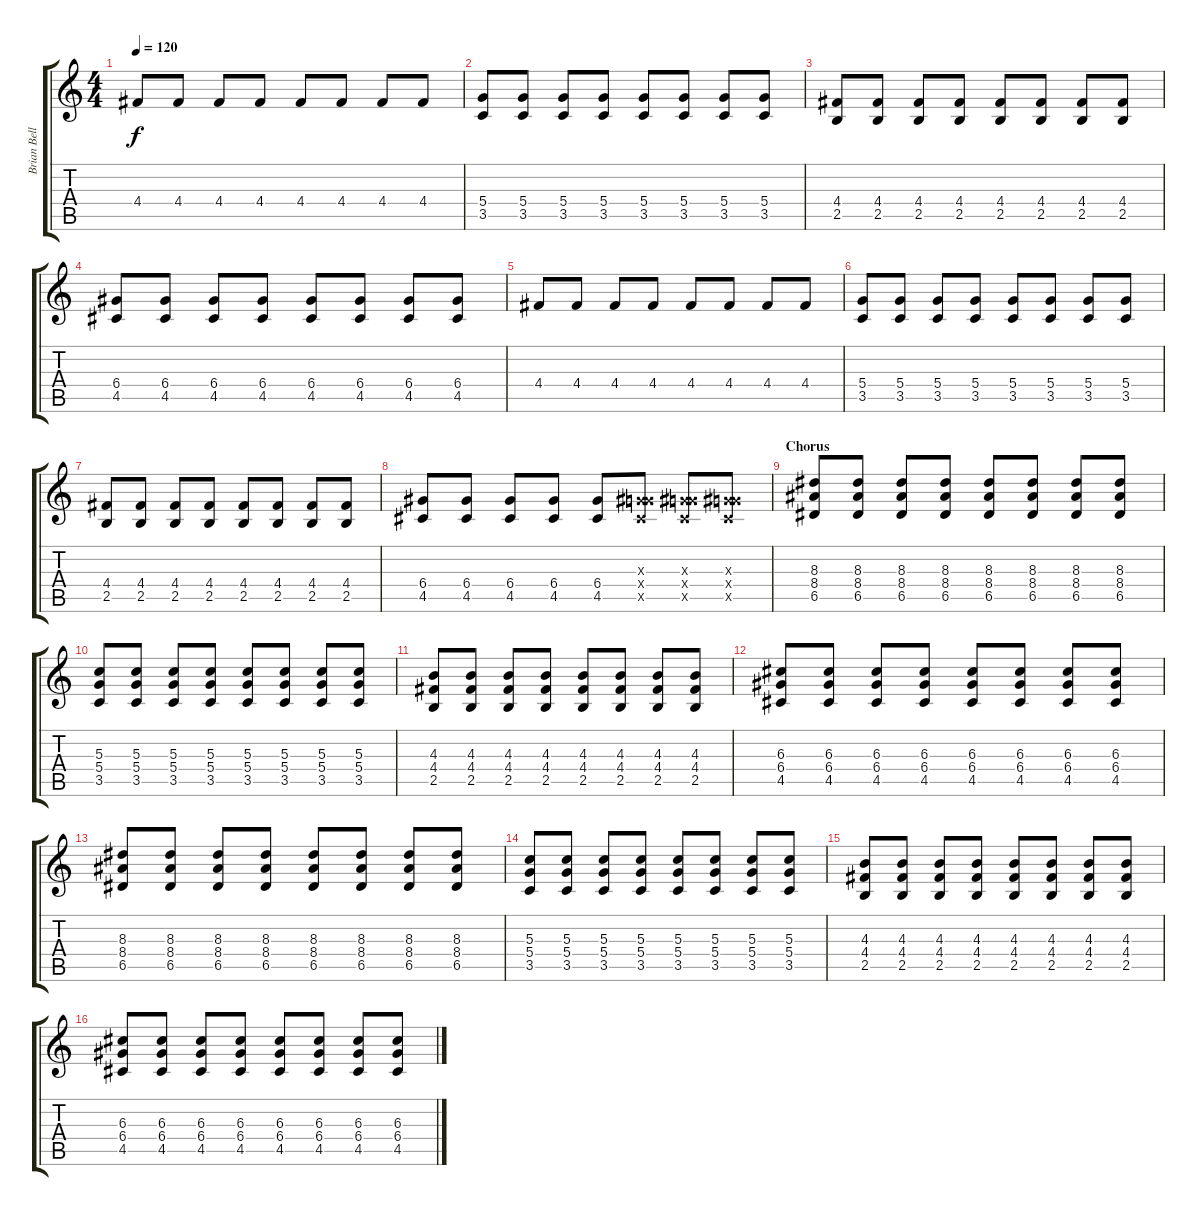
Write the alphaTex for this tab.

\track ("Brian Bell" "Brian Bell") {instrument overdrivenguitar}
\staff {score tabs}
\tuning (E4 B3 G3 D3 A2 E2) {hide}
\ts (4 4)
\tempo 120
\clef g2
\ks c
4.4.8{dy f} 4.4.8 4.4.8 4.4.8 4.4.8 4.4.8 4.4.8 4.4.8 |
(5.4 3.5).8 (5.4 3.5).8 (5.4 3.5).8 (5.4 3.5).8 (5.4 3.5).8 (5.4 3.5).8 (5.4 3.5).8 (5.4 3.5).8 |
(4.4 2.5).8 (4.4 2.5).8 (4.4 2.5).8 (4.4 2.5).8 (4.4 2.5).8 (4.4 2.5).8 (4.4 2.5).8 (4.4 2.5).8 |
(6.4 4.5).8 (6.4 4.5).8 (6.4 4.5).8 (6.4 4.5).8 (6.4 4.5).8 (6.4 4.5).8 (6.4 4.5).8 (6.4 4.5).8 |
4.4.8{volume 3 balance 8} 4.4.8 4.4.8 4.4.8 4.4.8 4.4.8 4.4.8 4.4.8 |
(5.4 3.5).8 (5.4 3.5).8 (5.4 3.5).8 (5.4 3.5).8 (5.4 3.5).8 (5.4 3.5).8 (5.4 3.5).8 (5.4 3.5).8 |
(4.4 2.5).8 (4.4 2.5).8 (4.4 2.5).8 (4.4 2.5).8 (4.4 2.5).8 (4.4 2.5).8 (4.4 2.5).8 (4.4 2.5).8 |
(6.4 4.5).8 (6.4 4.5).8 (6.4 4.5).8 (6.4 4.5).8 (6.4 4.5).8 (0.3{x} 6.4{x} 4.5{x}).8 (0.3{x} 6.4{x} 4.5{x}).8 (0.3{x} 6.4{x} 4.5{x}).8 |
\section ("" "Chorus")
(8.3 8.4 6.5).8 (8.3 8.4 6.5).8 (8.3 8.4 6.5).8 (8.3 8.4 6.5).8 (8.3 8.4 6.5).8 (8.3 8.4 6.5).8 (8.3 8.4 6.5).8 (8.3 8.4 6.5).8 |
(5.3 5.4 3.5).8 (5.3 5.4 3.5).8 (5.3 5.4 3.5).8 (5.3 5.4 3.5).8 (5.3 5.4 3.5).8 (5.3 5.4 3.5).8 (5.3 5.4 3.5).8 (5.3 5.4 3.5).8 |
(4.3 4.4 2.5).8 (4.3 4.4 2.5).8 (4.3 4.4 2.5).8 (4.3 4.4 2.5).8 (4.3 4.4 2.5).8 (4.3 4.4 2.5).8 (4.3 4.4 2.5).8 (4.3 4.4 2.5).8 |
(6.3 6.4 4.5).8 (6.3 6.4 4.5).8 (6.3 6.4 4.5).8 (6.3 6.4 4.5).8 (6.3 6.4 4.5).8 (6.3 6.4 4.5).8 (6.3 6.4 4.5).8 (6.3 6.4 4.5).8 |
(8.3 8.4 6.5).8 (8.3 8.4 6.5).8 (8.3 8.4 6.5).8 (8.3 8.4 6.5).8 (8.3 8.4 6.5).8 (8.3 8.4 6.5).8 (8.3 8.4 6.5).8 (8.3 8.4 6.5).8 |
(5.3 5.4 3.5).8 (5.3 5.4 3.5).8 (5.3 5.4 3.5).8 (5.3 5.4 3.5).8 (5.3 5.4 3.5).8 (5.3 5.4 3.5).8 (5.3 5.4 3.5).8 (5.3 5.4 3.5).8 |
(4.3 4.4 2.5).8 (4.3 4.4 2.5).8 (4.3 4.4 2.5).8 (4.3 4.4 2.5).8 (4.3 4.4 2.5).8 (4.3 4.4 2.5).8 (4.3 4.4 2.5).8 (4.3 4.4 2.5).8 |
(6.3 6.4 4.5).8 (6.3 6.4 4.5).8 (6.3 6.4 4.5).8 (6.3 6.4 4.5).8 (6.3 6.4 4.5).8 (6.3 6.4 4.5).8 (6.3 6.4 4.5).8 (6.3 6.4 4.5).8
